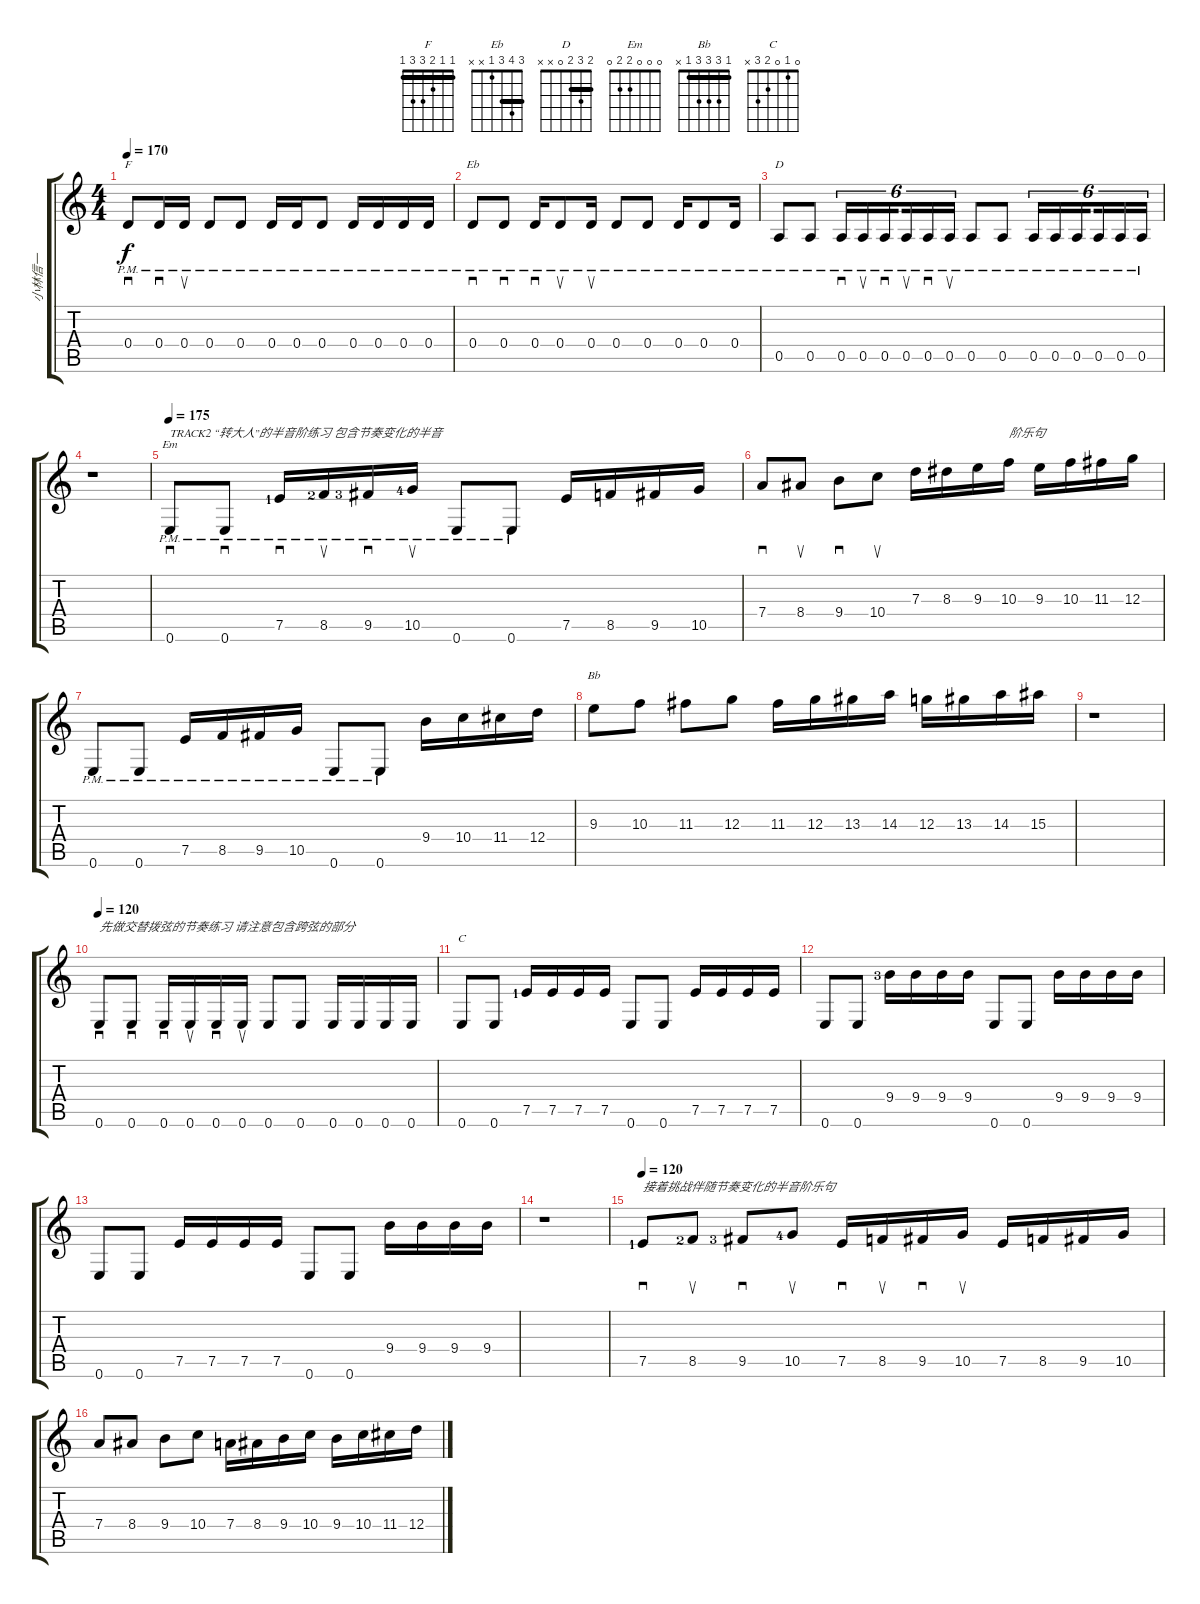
\track ("小林信一" "小林信一") {instrument overdrivenguitar}
\staff {score tabs}
\tuning (E4 B3 G3 D3 A2 E2) {hide}
\chord ("F" 1 1 2 3 3 1) {barre 1}
\chord ("Eb" 3 4 3 1 x x) {barre 3}
\chord ("D" 2 3 2 0 x x) {barre 2}
\chord ("Em" 0 0 0 2 2 0)
\chord ("Bb" 1 3 3 3 1 x) {barre 1}
\chord ("C" 0 1 0 2 3 x)
\ts (4 4)
\tempo 170
\clef g2
\ks c
0.4{pm}.8{sd ch "F" dy f} 0.4{pm}.16{sd} 0.4{pm}.16{su} 0.4{pm}.8 0.4{pm}.8 0.4{pm}.16 0.4{pm}.16 0.4{pm}.8 0.4{pm}.16 0.4{pm}.16 0.4{pm}.16 0.4{pm}.16 |
0.4{pm}.8{sd ch "Eb"} 0.4{pm}.8{sd} 0.4{pm}.16{sd} 0.4{pm}.8{su} 0.4{pm}.16{su} 0.4{pm}.8 0.4{pm}.8 0.4{pm}.16 0.4{pm}.8 0.4{pm}.16 |
0.5{pm}.8{ch "D"} 0.5{pm}.8 0.5{pm}.16{sd tu (6 4)} 0.5{pm}.16{su tu (6 4)} 0.5{pm}.16{sd tu (6 4) beam splitsecondary} 0.5{pm}.16{su tu (6 4)} 0.5{pm}.16{sd tu (6 4)} 0.5{pm}.16{su tu (6 4)} 0.5{pm}.8 0.5{pm}.8 0.5{pm}.16{tu (6 4)} 0.5{pm}.16{tu (6 4)} 0.5{pm}.16{tu (6 4) beam splitsecondary} 0.5{pm}.16{tu (6 4)} 0.5{pm}.16{tu (6 4)} 0.5{pm}.16{tu (6 4)} |
r.1 |
\tempo 175
0.6{pm}.8{sd ch "Em" txt "TRACK2 “转大人”的半音阶练习 包含节奏变化的半音"} 0.6{pm}.8{sd} 7.5{pm lf 2}.16{sd} 8.5{pm lf 3}.16{su} 9.5{pm lf 4}.16{sd} 10.5{pm lf 5}.16{su} 0.6{pm}.8 0.6{pm}.8 7.5.16 8.5.16 9.5.16 10.5.16 |
7.4.8{sd} 8.4.8{su} 9.4.8{sd} 10.4.8{su} 7.3.16 8.3.16 9.3.16 10.3.16{txt "阶乐句"} 9.3.16 10.3.16 11.3.16 12.3.16 |
0.6{pm}.8 0.6{pm}.8 7.5{pm}.16 8.5{pm}.16 9.5{pm}.16 10.5{pm}.16 0.6{pm}.8 0.6{pm}.8 9.4.16 10.4.16 11.4.16 12.4.16 |
9.3.8{ch "Bb"} 10.3.8 11.3.8 12.3.8 11.3.16 12.3.16 13.3.16 14.3.16 12.3.16 13.3.16 14.3.16 15.3.16 |
r.1 |
\tempo 120
0.6.8{sd txt "先做交替拨弦的节奏练习 请注意包含跨弦的部分"} 0.6.8{sd} 0.6.16{sd} 0.6.16{su} 0.6.16{sd} 0.6.16{su} 0.6.8 0.6.8 0.6.16 0.6.16 0.6.16 0.6.16 |
0.6.8{ch "C"} 0.6.8 7.5{lf 2}.16 7.5.16 7.5.16 7.5.16 0.6.8 0.6.8 7.5.16 7.5.16 7.5.16 7.5.16 |
0.6.8 0.6.8 9.4{lf 4}.16 9.4.16 9.4.16 9.4.16 0.6.8 0.6.8 9.4.16 9.4.16 9.4.16 9.4.16 |
0.6.8 0.6.8 7.5.16 7.5.16 7.5.16 7.5.16 0.6.8 0.6.8 9.4.16 9.4.16 9.4.16 9.4.16 |
r.1 |
\tempo 120
7.5{lf 2}.8{sd txt "接着挑战伴随节奏变化的半音阶乐句"} 8.5{lf 3}.8{su} 9.5{lf 4}.8{sd} 10.5{lf 5}.8{su} 7.5.16{sd} 8.5.16{su} 9.5.16{sd} 10.5.16{su} 7.5.16 8.5.16 9.5.16 10.5.16 |
7.4.8 8.4.8 9.4.8 10.4.8 7.4.16 8.4.16 9.4.16 10.4.16 9.4.16 10.4.16 11.4.16 12.4.16
